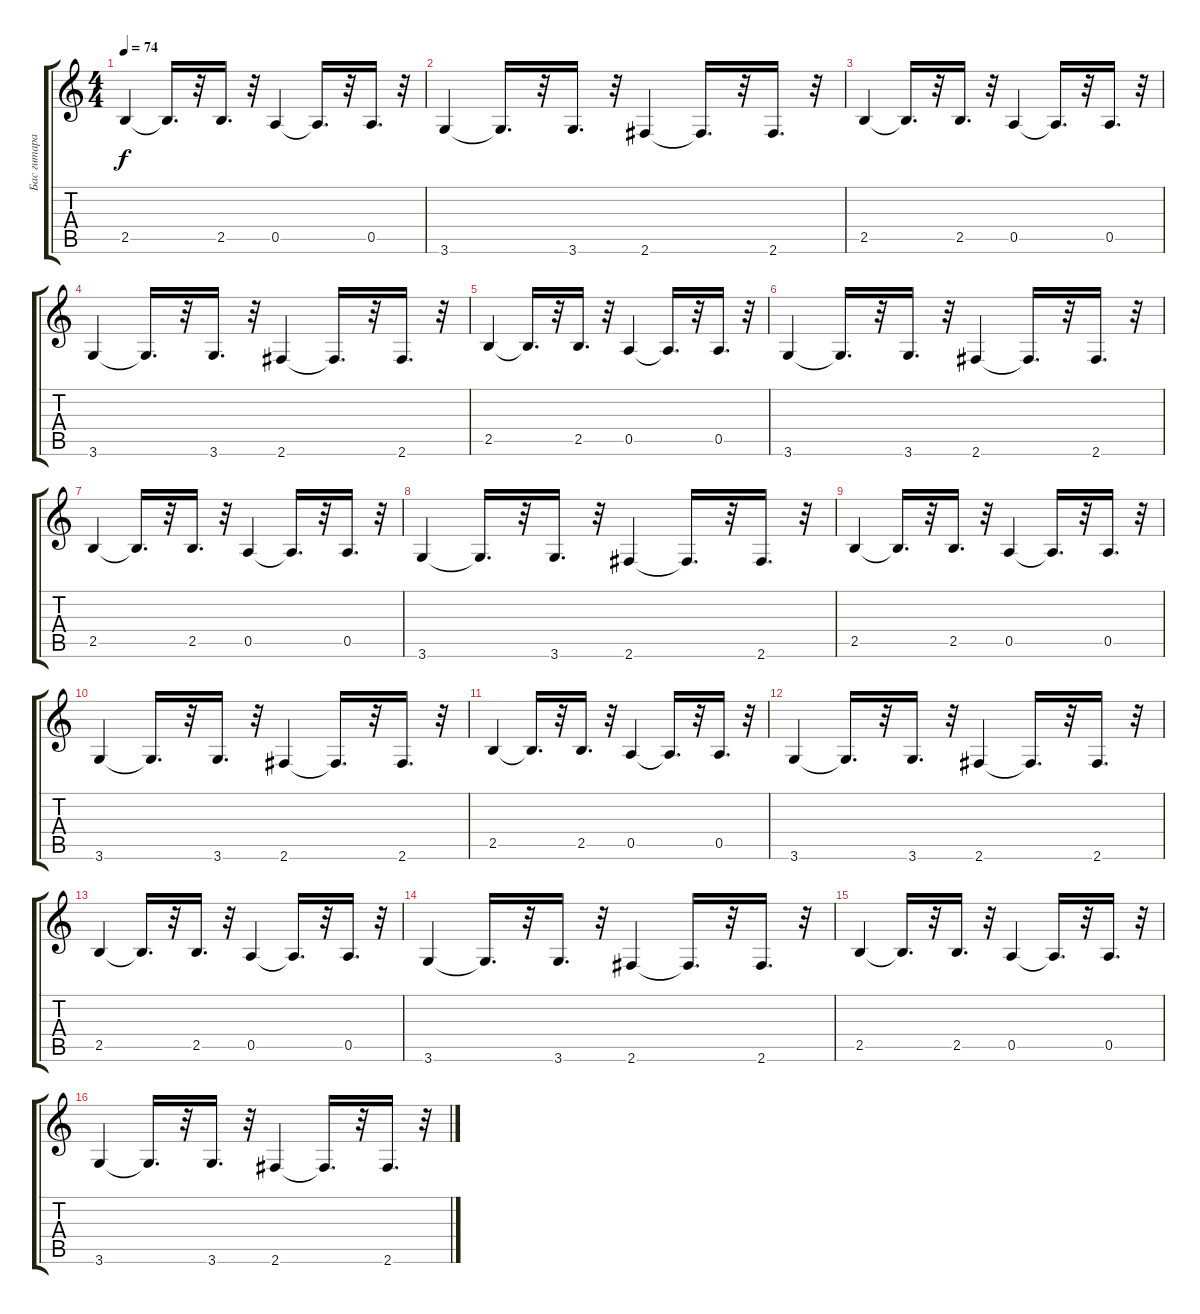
\track ("Бас гитара." "Бас гитара") {instrument electricbassfinger}
\staff {score tabs}
\tuning (E4 B3 G3 D3 A2 E2) {hide}
\ts (4 4)
\tempo 74
\clef g2
\ks c
2.5.4{dy f} 2.5{t}.16{d} r.32 2.5.16{d} r.32 0.5.4 0.5{t}.16{d} r.32 0.5.16{d} r.32 |
3.6.4 3.6{t}.16{d} r.32 3.6.16{d} r.32 2.6.4 2.6{t}.16{d} r.32 2.6.16{d} r.32 |
2.5.4 2.5{t}.16{d} r.32 2.5.16{d} r.32 0.5.4 0.5{t}.16{d} r.32 0.5.16{d} r.32 |
3.6.4 3.6{t}.16{d} r.32 3.6.16{d} r.32 2.6.4 2.6{t}.16{d} r.32 2.6.16{d} r.32 |
2.5.4 2.5{t}.16{d} r.32 2.5.16{d} r.32 0.5.4 0.5{t}.16{d} r.32 0.5.16{d} r.32 |
3.6.4 3.6{t}.16{d} r.32 3.6.16{d} r.32 2.6.4 2.6{t}.16{d} r.32 2.6.16{d} r.32 |
2.5.4 2.5{t}.16{d} r.32 2.5.16{d} r.32 0.5.4 0.5{t}.16{d} r.32 0.5.16{d} r.32 |
3.6.4 3.6{t}.16{d} r.32 3.6.16{d} r.32 2.6.4 2.6{t}.16{d} r.32 2.6.16{d} r.32 |
2.5.4 2.5{t}.16{d} r.32 2.5.16{d} r.32 0.5.4 0.5{t}.16{d} r.32 0.5.16{d} r.32 |
3.6.4 3.6{t}.16{d} r.32 3.6.16{d} r.32 2.6.4 2.6{t}.16{d} r.32 2.6.16{d} r.32 |
2.5.4 2.5{t}.16{d} r.32 2.5.16{d} r.32 0.5.4 0.5{t}.16{d} r.32 0.5.16{d} r.32 |
3.6.4 3.6{t}.16{d} r.32 3.6.16{d} r.32 2.6.4 2.6{t}.16{d} r.32 2.6.16{d} r.32 |
2.5.4 2.5{t}.16{d} r.32 2.5.16{d} r.32 0.5.4 0.5{t}.16{d} r.32 0.5.16{d} r.32 |
3.6.4 3.6{t}.16{d} r.32 3.6.16{d} r.32 2.6.4 2.6{t}.16{d} r.32 2.6.16{d} r.32 |
2.5.4 2.5{t}.16{d} r.32 2.5.16{d} r.32 0.5.4 0.5{t}.16{d} r.32 0.5.16{d} r.32 |
3.6.4 3.6{t}.16{d} r.32 3.6.16{d} r.32 2.6.4 2.6{t}.16{d} r.32 2.6.16{d} r.32
